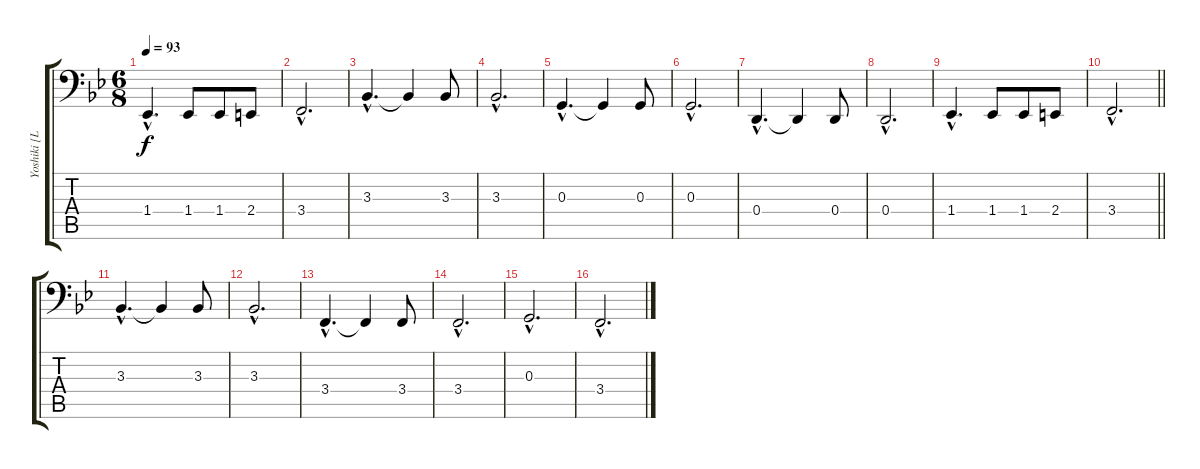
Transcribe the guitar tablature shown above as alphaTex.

\track ("Yoshiki [L]" "Yoshiki [L") {instrument acousticgrandpiano}
\staff {score tabs}
\tuning (E3 B2 G2 D2 A1 E1) {hide}
\ts (6 8)
\tempo 93
\clef f4
\ks bb
1.4{hac}.4{d dy f} 1.4.8 1.4.8 2.4.8 |
3.4{hac}.2{d} |
3.3{hac}.4{d} 3.3{t}.4 3.3.8 |
3.3{hac}.2{d} |
0.3{hac}.4{d} 0.3{t}.4 0.3.8 |
0.3{hac}.2{d} |
0.4{hac}.4{d} 0.4{t}.4 0.4.8 |
0.4{hac}.2{d} |
1.4{hac}.4{d} 1.4.8 1.4.8 2.4.8 |
\barLineRight lightlight
3.4{hac}.2{d} |
3.3{hac}.4{d} 3.3{t}.4 3.3.8 |
3.3{hac}.2{d} |
3.4{hac}.4{d} 3.4{t}.4 3.4.8 |
3.4{hac}.2{d} |
0.3{hac}.2{d} |
3.4{hac}.2{d}
